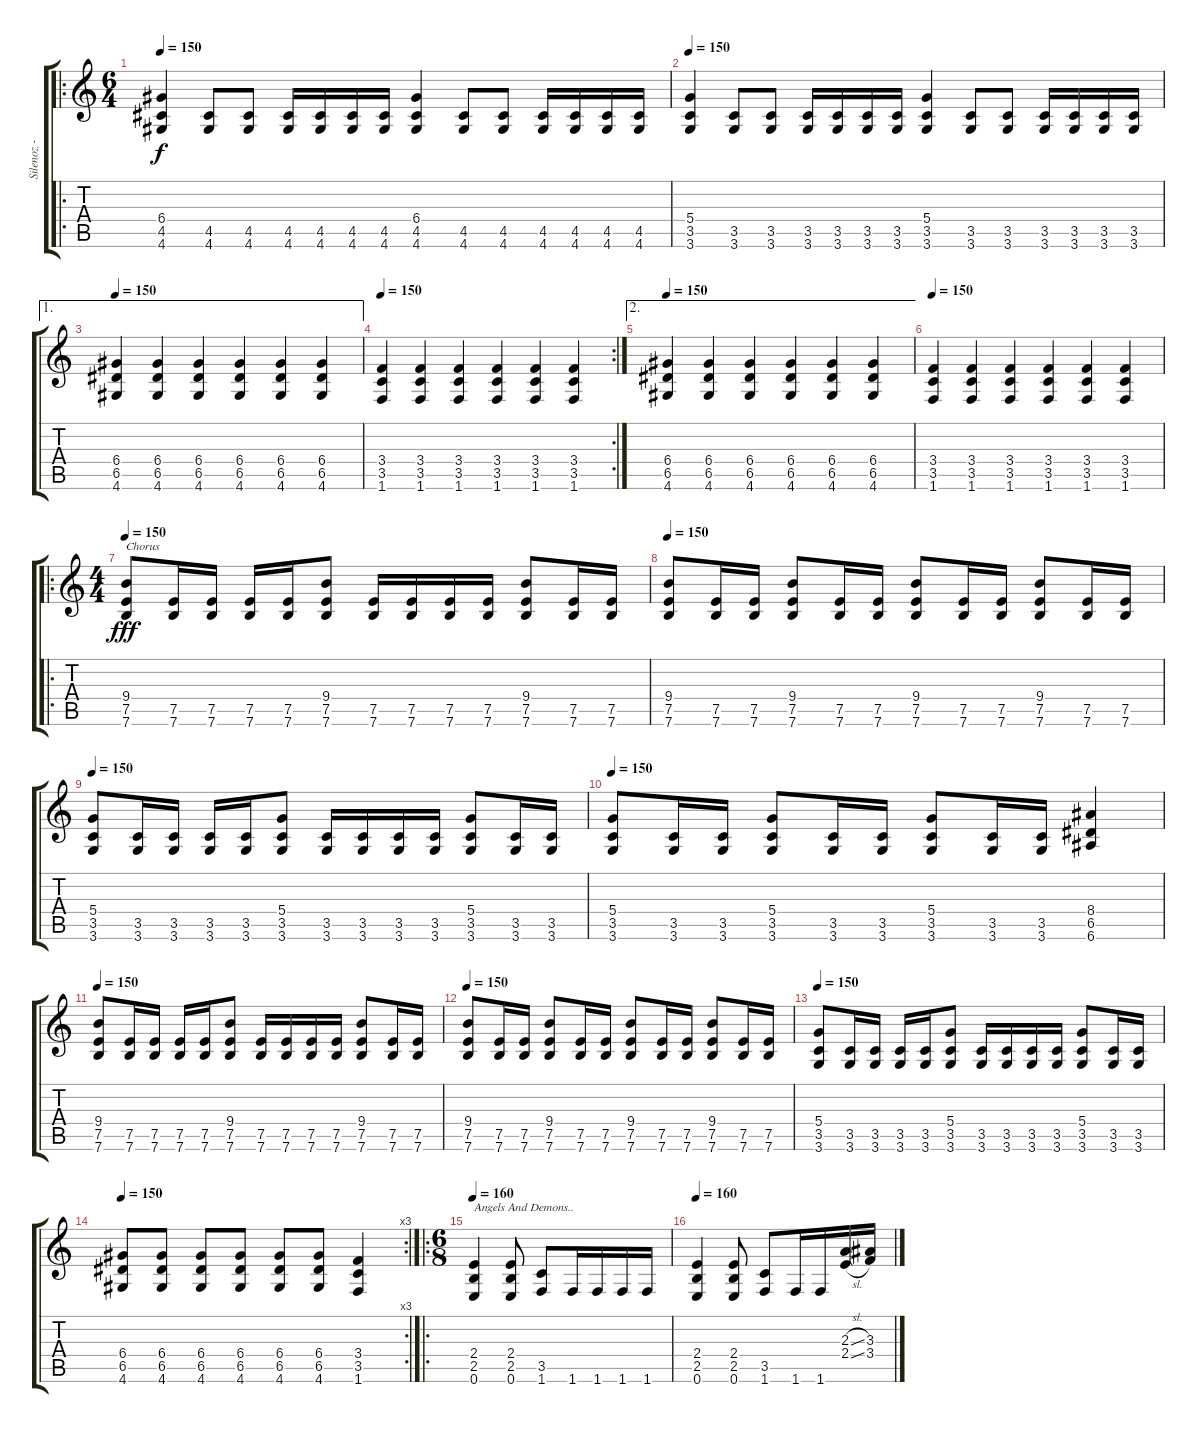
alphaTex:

\track ("Silenoz - (Guitar)" "Silenoz - ") {instrument distortionguitar}
\staff {score tabs}
\tuning (E4 B3 G3 D3 A2 E2) {hide}
\ro
\ts (6 4)
\tempo 150
\clef g2
\ks c
(6.4 4.5 4.6).4{dy f} (4.5 4.6).8 (4.5 4.6).8 (4.5 4.6).16 (4.5 4.6).16 (4.5 4.6).16 (4.5 4.6).16 (6.4 4.5 4.6).4 (4.5 4.6).8 (4.5 4.6).8 (4.5 4.6).16 (4.5 4.6).16 (4.5 4.6).16 (4.5 4.6).16 |
\tempo 150
(5.4 3.5 3.6).4 (3.5 3.6).8 (3.5 3.6).8 (3.5 3.6).16 (3.5 3.6).16 (3.5 3.6).16 (3.5 3.6).16 (5.4 3.5 3.6).4 (3.5 3.6).8 (3.5 3.6).8 (3.5 3.6).16 (3.5 3.6).16 (3.5 3.6).16 (3.5 3.6).16 |
\ae 1
\tempo 150
(6.4 6.5 4.6).4 (6.4 6.5 4.6).4 (6.4 6.5 4.6).4 (6.4 6.5 4.6).4 (6.4 6.5 4.6).4 (6.4 6.5 4.6).4 |
\rc 2
\tempo 150
(3.4 3.5 1.6).4 (3.4 3.5 1.6).4 (3.4 3.5 1.6).4 (3.4 3.5 1.6).4 (3.4 3.5 1.6).4 (3.4 3.5 1.6).4 |
\ae 2
\tempo 150
(6.4 6.5 4.6).4 (6.4 6.5 4.6).4 (6.4 6.5 4.6).4 (6.4 6.5 4.6).4 (6.4 6.5 4.6).4 (6.4 6.5 4.6).4 |
\tempo 150
(3.4 3.5 1.6).4 (3.4 3.5 1.6).4 (3.4 3.5 1.6).4 (3.4 3.5 1.6).4 (3.4 3.5 1.6).4 (3.4 3.5 1.6).4 |
\ro
\ts (4 4)
\tempo 150
(9.4 7.5 7.6).8{txt "Chorus" dy fff} (7.5 7.6).16 (7.5 7.6).16 (7.5 7.6).16 (7.5 7.6).16 (9.4 7.5 7.6).8 (7.5 7.6).16 (7.5 7.6).16 (7.5 7.6).16 (7.5 7.6).16 (9.4 7.5 7.6).8 (7.5 7.6).16 (7.5 7.6).16 |
\tempo 150
(9.4 7.5 7.6).8 (7.5 7.6).16 (7.5 7.6).16 (9.4 7.5 7.6).8 (7.5 7.6).16 (7.5 7.6).16 (9.4 7.5 7.6).8 (7.5 7.6).16 (7.5 7.6).16 (9.4 7.5 7.6).8 (7.5 7.6).16 (7.5 7.6).16 |
\tempo 150
(5.4 3.5 3.6).8 (3.5 3.6).16 (3.5 3.6).16 (3.5 3.6).16 (3.5 3.6).16 (5.4 3.5 3.6).8 (3.5 3.6).16 (3.5 3.6).16 (3.5 3.6).16 (3.5 3.6).16 (5.4 3.5 3.6).8 (3.5 3.6).16 (3.5 3.6).16 |
\tempo 150
(5.4 3.5 3.6).8 (3.5 3.6).16 (3.5 3.6).16 (5.4 3.5 3.6).8 (3.5 3.6).16 (3.5 3.6).16 (5.4 3.5 3.6).8 (3.5 3.6).16 (3.5 3.6).16 (8.4 6.5 6.6).4 |
\tempo 150
(9.4 7.5 7.6).8 (7.5 7.6).16 (7.5 7.6).16 (7.5 7.6).16 (7.5 7.6).16 (9.4 7.5 7.6).8 (7.5 7.6).16 (7.5 7.6).16 (7.5 7.6).16 (7.5 7.6).16 (9.4 7.5 7.6).8 (7.5 7.6).16 (7.5 7.6).16 |
\tempo 150
(9.4 7.5 7.6).8 (7.5 7.6).16 (7.5 7.6).16 (9.4 7.5 7.6).8 (7.5 7.6).16 (7.5 7.6).16 (9.4 7.5 7.6).8 (7.5 7.6).16 (7.5 7.6).16 (9.4 7.5 7.6).8 (7.5 7.6).16 (7.5 7.6).16 |
\tempo 150
(5.4 3.5 3.6).8 (3.5 3.6).16 (3.5 3.6).16 (3.5 3.6).16 (3.5 3.6).16 (5.4 3.5 3.6).8 (3.5 3.6).16 (3.5 3.6).16 (3.5 3.6).16 (3.5 3.6).16 (5.4 3.5 3.6).8 (3.5 3.6).16 (3.5 3.6).16 |
\rc 3
\tempo 150
(6.4 6.5 4.6).8 (6.4 6.5 4.6).8 (6.4 6.5 4.6).8 (6.4 6.5 4.6).8 (6.4 6.5 4.6).8 (6.4 6.5 4.6).8 (3.4 3.5 1.6).4 |
\ro
\ts (6 8)
\tempo 140
\tempo 160
(2.4 2.5 0.6).4{txt "Angels And Demons.."} (2.4 2.5 0.6).8 (3.5 1.6).8 1.6.16 1.6.16 1.6.16 1.6.16 |
\tempo 160
(2.4 2.5 0.6).4 (2.4 2.5 0.6).8 (3.5 1.6).8 1.6.16 1.6.16 (2.3{sl} 2.4{sl}).16 (3.3 3.4).16
